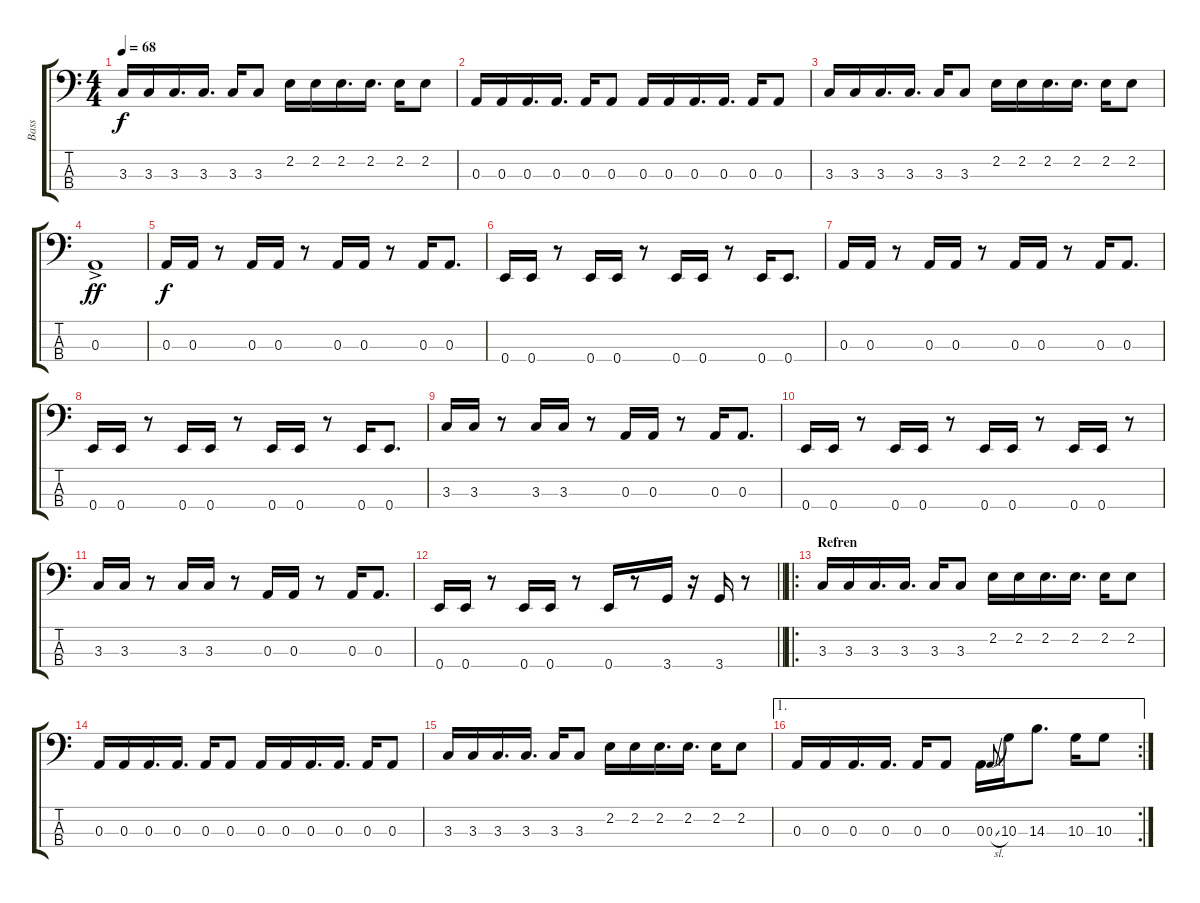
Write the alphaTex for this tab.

\track ("Bass" "Bass") {instrument electricbassfinger}
\staff {score tabs}
\tuning (G2 D2 A1 E1) {hide}
\ts (4 4)
\tempo 68
\clef f4
\ks c
3.3.16{dy f} 3.3.16 3.3.16{d} 3.3.16{d} 3.3.16 3.3.8 2.2.16 2.2.16 2.2.16{d} 2.2.16{d} 2.2.16 2.2.8 |
0.3.16 0.3.16 0.3.16{d} 0.3.16{d} 0.3.16 0.3.8 0.3.16 0.3.16 0.3.16{d} 0.3.16{d} 0.3.16 0.3.8 |
3.3.16 3.3.16 3.3.16{d} 3.3.16{d} 3.3.16 3.3.8 2.2.16 2.2.16 2.2.16{d} 2.2.16{d} 2.2.16 2.2.8 |
0.3{ac}.1{dy ff} |
0.3.16{dy f} 0.3.16 r.8 0.3.16 0.3.16 r.8 0.3.16 0.3.16 r.8 0.3.16 0.3.8{d} |
0.4.16 0.4.16 r.8 0.4.16 0.4.16 r.8 0.4.16 0.4.16 r.8 0.4.16 0.4.8{d} |
0.3.16 0.3.16 r.8 0.3.16 0.3.16 r.8 0.3.16 0.3.16 r.8 0.3.16 0.3.8{d} |
0.4.16 0.4.16 r.8 0.4.16 0.4.16 r.8 0.4.16 0.4.16 r.8 0.4.16 0.4.8{d} |
3.3.16 3.3.16 r.8 3.3.16 3.3.16 r.8 0.3.16 0.3.16 r.8 0.3.16 0.3.8{d} |
0.4.16 0.4.16 r.8 0.4.16 0.4.16 r.8 0.4.16 0.4.16 r.8 0.4.16 0.4.16 r.8 |
3.3.16 3.3.16 r.8 3.3.16 3.3.16 r.8 0.3.16 0.3.16 r.8 0.3.16 0.3.8{d} |
\barLineRight lightlight
0.4.16 0.4.16 r.8 0.4.16 0.4.16 r.8 0.4.16 r.8 3.4.16 r.16 3.4.16 r.8 |
\ro
\section ("" "Refren")
3.3.16 3.3.16 3.3.16{d} 3.3.16{d} 3.3.16 3.3.8 2.2.16 2.2.16 2.2.16{d} 2.2.16{d} 2.2.16 2.2.8 |
0.3.16 0.3.16 0.3.16{d} 0.3.16{d} 0.3.16 0.3.8 0.3.16 0.3.16 0.3.16{d} 0.3.16{d} 0.3.16 0.3.8 |
3.3.16 3.3.16 3.3.16{d} 3.3.16{d} 3.3.16 3.3.8 2.2.16 2.2.16 2.2.16{d} 2.2.16{d} 2.2.16 2.2.8 |
\ae 1
\rc 2
0.3.16 0.3.16 0.3.16{d} 0.3.16{d} 0.3.16 0.3.8 0.3.16 0.3{sl}.8{gr onbeat} 10.3.16 14.3.8{d} 10.3.16 10.3.8
